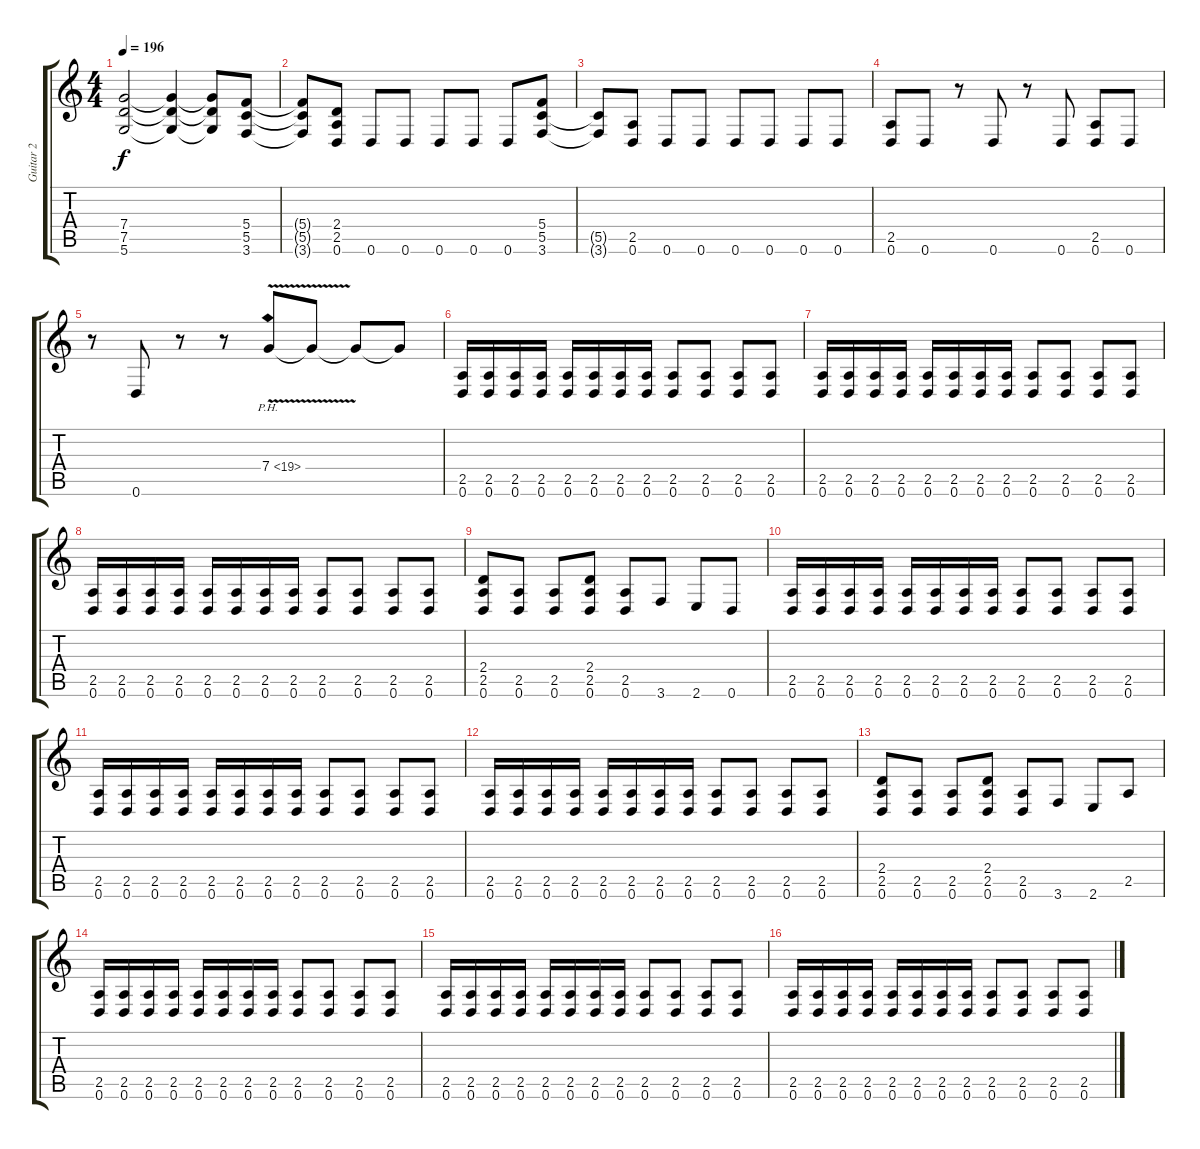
\track ("Guitar 2" "Guitar 2") {instrument distortionguitar}
\staff {score tabs}
\tuning (D4 A3 F3 C3 G2 D2) {hide}
\ts (4 4)
\tempo 196
\clef g2
\ks c
(7.4{t} 7.5{t} 5.6{t}).2{dy f} (7.4{t} 7.5{t} 5.6{t}).4 (7.4{t} 7.5{t} 5.6{t}).8 (5.4 5.5 3.6).8 |
(5.4{t} 5.5{t} 3.6{t}).8 (2.4 2.5 0.6).8 0.6.8 0.6.8 0.6.8 0.6.8 0.6.8 (5.4 5.5 3.6).8 |
(5.5{t} 3.6{t}).8 (2.5 0.6).8 0.6.8 0.6.8 0.6.8 0.6.8 0.6.8 0.6.8 |
(2.5 0.6).8 0.6.8 r.8 0.6.8 r.8 0.6.8 (2.5 0.6).8 0.6.8 |
r.8 0.6.8 r.8 r.8 7.4{ph 12 v}.8 7.4{t}.8 7.4{t}.8 7.4{t}.8 |
(2.5 0.6).16 (2.5 0.6).16 (2.5 0.6).16 (2.5 0.6).16 (2.5 0.6).16 (2.5 0.6).16 (2.5 0.6).16 (2.5 0.6).16 (2.5 0.6).8 (2.5 0.6).8 (2.5 0.6).8 (2.5 0.6).8 |
(2.5 0.6).16 (2.5 0.6).16 (2.5 0.6).16 (2.5 0.6).16 (2.5 0.6).16 (2.5 0.6).16 (2.5 0.6).16 (2.5 0.6).16 (2.5 0.6).8 (2.5 0.6).8 (2.5 0.6).8 (2.5 0.6).8 |
(2.5 0.6).16 (2.5 0.6).16 (2.5 0.6).16 (2.5 0.6).16 (2.5 0.6).16 (2.5 0.6).16 (2.5 0.6).16 (2.5 0.6).16 (2.5 0.6).8 (2.5 0.6).8 (2.5 0.6).8 (2.5 0.6).8 |
(2.4 2.5 0.6).8 (2.5 0.6).8 (2.5 0.6).8 (2.4 2.5 0.6).8 (2.5 0.6).8 3.6.8 2.6.8 0.6.8 |
(2.5 0.6).16 (2.5 0.6).16 (2.5 0.6).16 (2.5 0.6).16 (2.5 0.6).16 (2.5 0.6).16 (2.5 0.6).16 (2.5 0.6).16 (2.5 0.6).8 (2.5 0.6).8 (2.5 0.6).8 (2.5 0.6).8 |
(2.5 0.6).16 (2.5 0.6).16 (2.5 0.6).16 (2.5 0.6).16 (2.5 0.6).16 (2.5 0.6).16 (2.5 0.6).16 (2.5 0.6).16 (2.5 0.6).8 (2.5 0.6).8 (2.5 0.6).8 (2.5 0.6).8 |
(2.5 0.6).16 (2.5 0.6).16 (2.5 0.6).16 (2.5 0.6).16 (2.5 0.6).16 (2.5 0.6).16 (2.5 0.6).16 (2.5 0.6).16 (2.5 0.6).8 (2.5 0.6).8 (2.5 0.6).8 (2.5 0.6).8 |
(2.4 2.5 0.6).8 (2.5 0.6).8 (2.5 0.6).8 (2.4 2.5 0.6).8 (2.5 0.6).8 3.6.8 2.6.8 2.5.8 |
(2.5 0.6).16 (2.5 0.6).16 (2.5 0.6).16 (2.5 0.6).16 (2.5 0.6).16 (2.5 0.6).16 (2.5 0.6).16 (2.5 0.6).16 (2.5 0.6).8 (2.5 0.6).8 (2.5 0.6).8 (2.5 0.6).8 |
(2.5 0.6).16 (2.5 0.6).16 (2.5 0.6).16 (2.5 0.6).16 (2.5 0.6).16 (2.5 0.6).16 (2.5 0.6).16 (2.5 0.6).16 (2.5 0.6).8 (2.5 0.6).8 (2.5 0.6).8 (2.5 0.6).8 |
(2.5 0.6).16 (2.5 0.6).16 (2.5 0.6).16 (2.5 0.6).16 (2.5 0.6).16 (2.5 0.6).16 (2.5 0.6).16 (2.5 0.6).16 (2.5 0.6).8 (2.5 0.6).8 (2.5 0.6).8 (2.5 0.6).8
